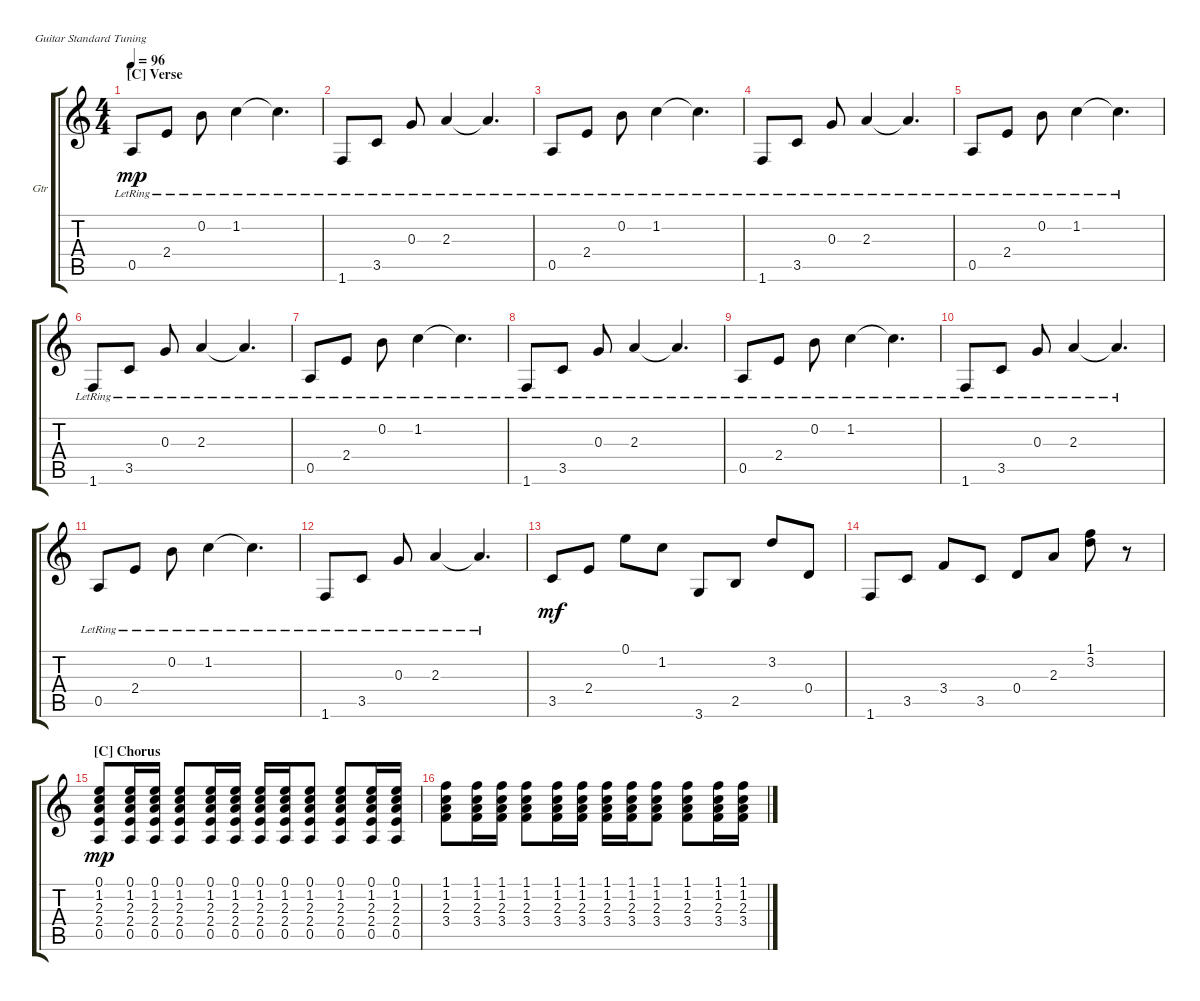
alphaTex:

\defaultSystemsLayout 4
\bracketExtendMode groupsimilarinstruments
\firstSystemTrackNameOrientation horizontal
\otherSystemsTrackNameOrientation horizontal
\track ("Guitar (Clean)" "Gtr") {instrument acousticguitarsteel}
\staff {score tabs}
\tuning (E4 B3 G3 D3 A2 E2)
\ts (4 4)
\section ("C" "Verse")
\tempo 96
\clef g2
\scale
0.333333
\ks c
0.5{lr}.8{dy mp} 2.4{lr}.8 0.2{lr}.8 1.2{lr}.4 1.2{lr t}.4{d} |
\scale
0.333333 1.6{lr}.8 3.5{lr}.8 0.3{lr}.8 2.3{lr}.4 2.3{lr t}.4{d} |
\scale
0.333333 0.5{lr}.8 2.4{lr}.8 0.2{lr}.8 1.2{lr}.4 1.2{lr t}.4{d} |
\scale
0.333333 1.6{lr}.8 3.5{lr}.8 0.3{lr}.8 2.3{lr}.4 2.3{lr t}.4{d} |
\scale
0.333333 0.5{lr}.8 2.4{lr}.8 0.2{lr}.8 1.2{lr}.4 1.2{lr t}.4{d} |
\scale
0.333333 1.6{lr}.8 3.5{lr}.8 0.3{lr}.8 2.3{lr}.4 2.3{lr t}.4{d} |
\scale
0.333333 0.5{lr}.8 2.4{lr}.8 0.2{lr}.8 1.2{lr}.4 1.2{lr t}.4{d} |
\scale
0.333333 1.6{lr}.8 3.5{lr}.8 0.3{lr}.8 2.3{lr}.4 2.3{lr t}.4{d} |
\scale
0.333333 0.5{lr}.8 2.4{lr}.8 0.2{lr}.8 1.2{lr}.4 1.2{lr t}.4{d} |
\scale
0.333333 1.6{lr}.8 3.5{lr}.8 0.3{lr}.8 2.3{lr}.4 2.3{lr t}.4{d} |
\scale
0.333333 0.5{lr}.8 2.4{lr}.8 0.2{lr}.8 1.2{lr}.4 1.2{lr t}.4{d} |
\scale
0.333333 1.6{lr}.8 3.5{lr}.8 0.3{lr}.8 2.3{lr}.4 2.3{lr t}.4{d} |
\scale
0.333333 3.5.8{dy mf} 2.4.8 0.1.8 1.2.8 3.6.8 2.5.8 3.2.8 0.4.8 |
\scale
0.333333 1.6.8 3.5.8 3.4.8 3.5.8 0.4.8 2.3.8 (3.2 1.1).8 r.8 |
\section ("C" "Chorus")
\scale
0.333333 (0.5 2.4 2.3 1.2 0.1).8{dy mp} (0.5 2.4 2.3 1.2 0.1).16 (0.5 2.4 2.3 1.2 0.1).16 (0.5 2.4 2.3 1.2 0.1).8 (0.5 2.4 2.3 1.2 0.1).16 (0.1 1.2 2.3 2.4 0.5).16 (0.5 2.4 2.3 1.2 0.1).16 (0.5 2.4 2.3 1.2 0.1).16 (0.5 2.4 2.3 1.2 0.1).8 (0.5 2.4 2.3 1.2 0.1).8 (0.5 2.3 2.4 1.2 0.1).16 (0.5 2.4 2.3 1.2 0.1).16 |
\scale
0.333333 (3.4 2.3 1.2 1.1).8 (3.4 2.3 1.2 1.1).16 (3.4 2.3 1.2 1.1).16 (3.4 2.3 1.2 1.1).8 (3.4 2.3 1.2 1.1).16 (1.2 2.3 3.4 1.1).16 (3.4 2.3 1.2 1.1).16 (3.4 2.3 1.2 1.1).16 (3.4 2.3 1.2 1.1).8 (3.4 2.3 1.2 1.1).8 (2.3 3.4 1.2 1.1).16 (3.4 2.3 1.2 1.1).16
